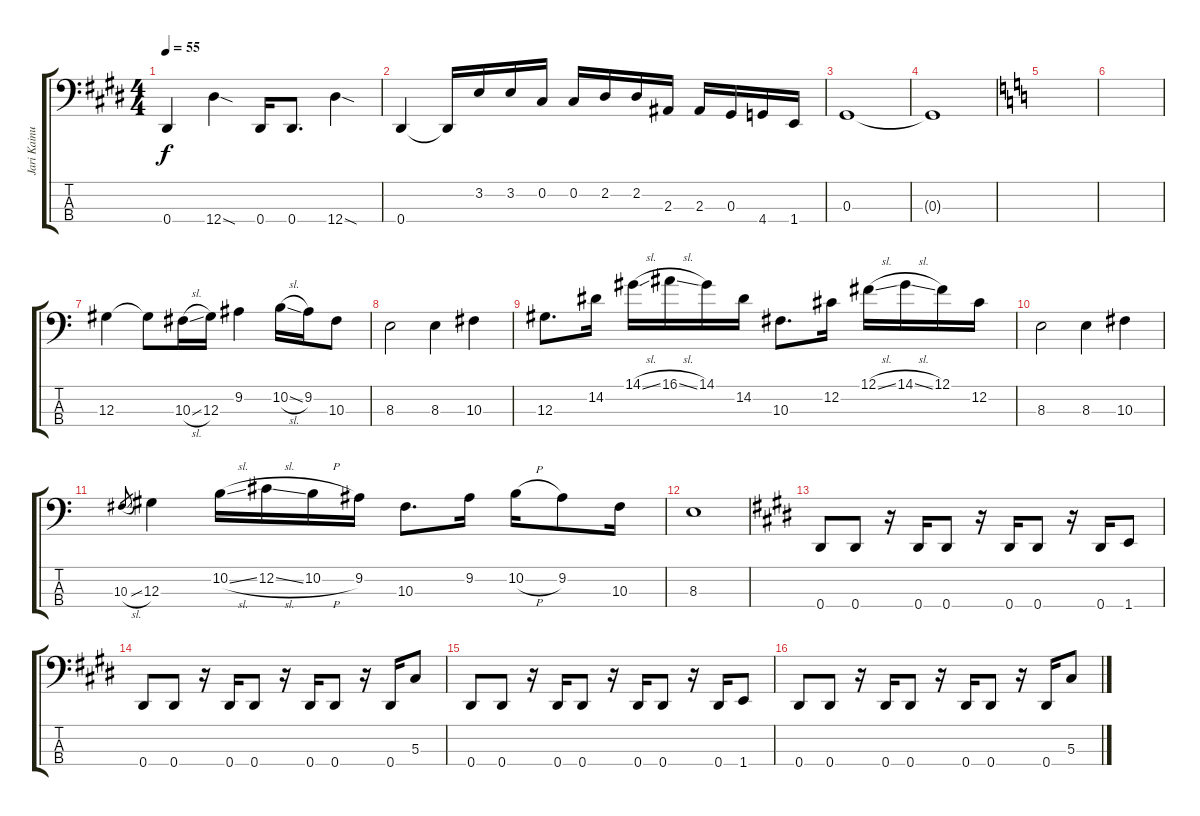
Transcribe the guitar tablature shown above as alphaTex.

\track ("Jari Kainulainen" "Jari Kainu") {instrument electricbassfinger}
\staff {score tabs}
\tuning (Gb2 Db2 Ab1 Eb1) {hide}
\ts (4 4)
\tempo 55
\clef f4
\ks e
0.4.4{dy f} 12.4{sod}.4 0.4.16 0.4.8{d} 12.4{sod}.4 |
0.4.4 0.4{t}.16 3.2.16 3.2.16 0.2.16 0.2.16 2.2.16 2.2.16 2.3.16 2.3.16 0.3.16 4.4.16 1.4.16 |
0.3.1 |
0.3{t}.1 |
\ks c
|
|
12.3.4 12.3{t}.8 10.3{sl}.16 12.3.16 9.2.4 10.2{sl}.16 9.2.16 10.3.8 |
8.3.2 8.3.4 10.3.4 |
12.3.8{d} 14.2.16 14.1{sl}.16 16.1{sl}.16 14.1.16 14.2.16 10.3.8{d} 12.2.16 12.1{sl}.16 14.1{sl}.16 12.1.16 12.2.16 |
8.3.2 8.3.4 10.3.4 |
10.3{sl}.8{gr} 12.3.4 10.2{sl}.16 12.2{sl}.16 10.2{h}.16 9.2.16 10.3.8{d} 9.2.16 10.2{h}.16 9.2.8 10.3.16 |
8.3.1 |
\ks e
0.4.8 0.4.8 r.16 0.4.16 0.4.8 r.16 0.4.16 0.4.8 r.16 0.4.16 1.4.8 |
0.4.8 0.4.8 r.16 0.4.16 0.4.8 r.16 0.4.16 0.4.8 r.16 0.4.16 5.3.8 |
0.4.8 0.4.8 r.16 0.4.16 0.4.8 r.16 0.4.16 0.4.8 r.16 0.4.16 1.4.8 |
0.4.8 0.4.8 r.16 0.4.16 0.4.8 r.16 0.4.16 0.4.8 r.16 0.4.16 5.3.8
